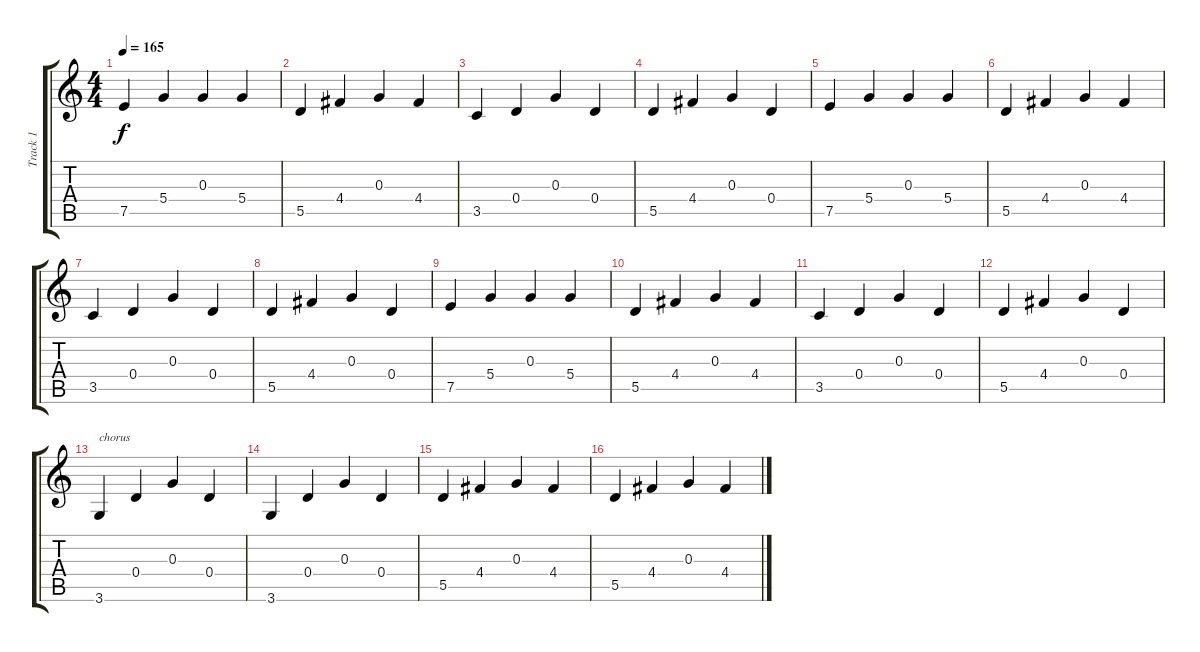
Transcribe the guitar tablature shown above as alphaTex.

\track ("Track 1" "Track 1") {instrument acousticguitarsteel}
\staff {score tabs}
\tuning (E4 B3 G3 D3 A2 E2) {hide}
\ts (4 4)
\tempo 165
\clef g2
\ks c
7.5.4{dy f} 5.4.4 0.3.4 5.4.4 |
5.5.4 4.4.4 0.3.4 4.4.4 |
3.5.4 0.4.4 0.3.4 0.4.4 |
5.5.4 4.4.4 0.3.4 0.4.4 |
7.5.4 5.4.4 0.3.4 5.4.4 |
5.5.4 4.4.4 0.3.4 4.4.4 |
3.5.4 0.4.4 0.3.4 0.4.4 |
5.5.4 4.4.4 0.3.4 0.4.4 |
7.5.4 5.4.4 0.3.4 5.4.4 |
5.5.4 4.4.4 0.3.4 4.4.4 |
3.5.4 0.4.4 0.3.4 0.4.4 |
5.5.4 4.4.4 0.3.4 0.4.4 |
3.6.4{txt "chorus"} 0.4.4 0.3.4 0.4.4 |
3.6.4 0.4.4 0.3.4 0.4.4 |
5.5.4 4.4.4 0.3.4 4.4.4 |
5.5.4 4.4.4 0.3.4 4.4.4
